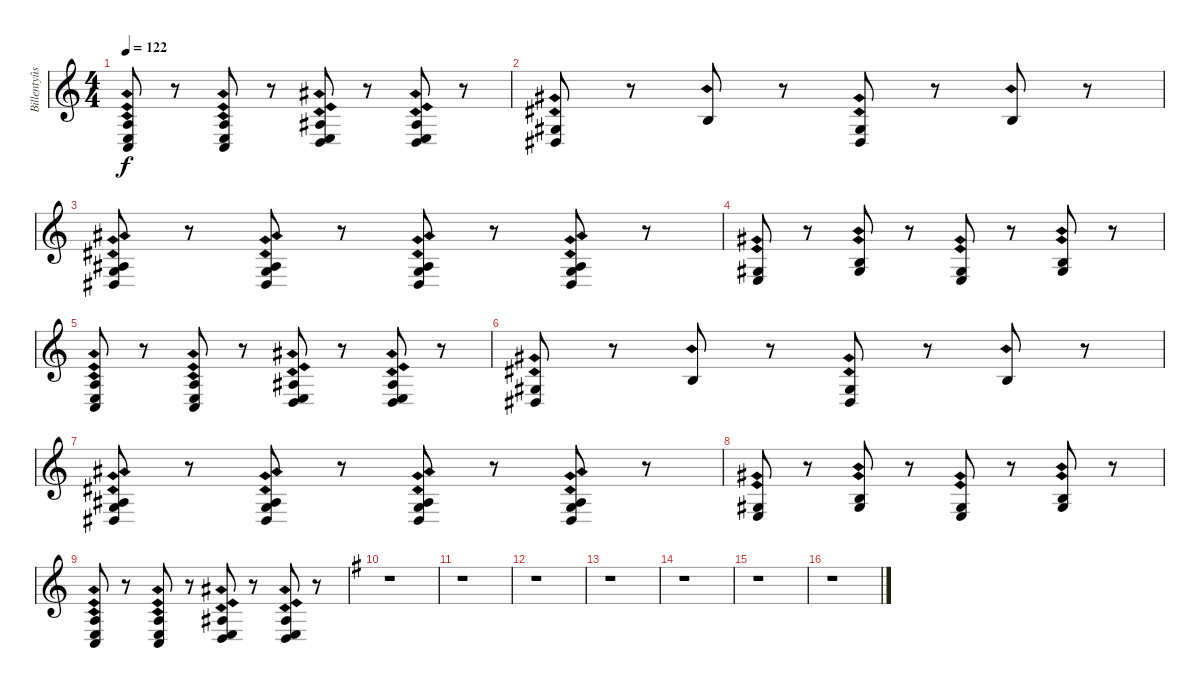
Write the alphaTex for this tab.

\track ("Billentyûs 1 (Mats Olausson)" "Billentyûs") {instrument drawbarorgan}
\staff {score}
\tuning (E4 B3 G3 D3 A2 E2 B1) {hide}
\ts (4 4)
\tempo 122
\clef g2
\ks c
(2.3{ph 12} 2.4{ph 12} 3.5{ph 12}).8{dy f} r.8 (2.3{ph 12} 2.4{ph 12} 3.5{ph 12}).8 r.8 (3.3{ph 12} 2.4{ph 12} 5.5{ph 12}).8 r.8 (3.3{ph 12} 2.4{ph 12} 5.5{ph 12}).8 r.8 |
(1.3{ph 12} 1.4{ph 12}).8 r.8 0.2{ph 12}.8 r.8 (1.3{ph 12} 1.4{ph 12}).8 r.8 0.2{ph 12}.8 r.8 |
(3.3{ph 12} 5.4{ph 12} 6.5{ph 12}).8 r.8 (3.3{ph 12} 5.4{ph 12} 6.5{ph 12}).8 r.8 (3.3{ph 12} 5.4{ph 12} 6.5{ph 12}).8 r.8 (3.3{ph 12} 5.4{ph 12} 6.5{ph 12}).8 r.8 |
(1.3{ph 12} 2.4{ph 12}).8 r.8 (0.2{ph 12} 1.3{ph 12}).8 r.8 (1.3{ph 12} 2.4{ph 12}).8 r.8 (0.2{ph 12} 1.3{ph 12}).8 r.8 |
(2.3{ph 12} 2.4{ph 12} 3.5{ph 12}).8 r.8 (2.3{ph 12} 2.4{ph 12} 3.5{ph 12}).8 r.8 (3.3{ph 12} 2.4{ph 12} 5.5{ph 12}).8 r.8 (3.3{ph 12} 2.4{ph 12} 5.5{ph 12}).8 r.8 |
(1.3{ph 12} 1.4{ph 12}).8 r.8 0.2{ph 12}.8 r.8 (1.3{ph 12} 1.4{ph 12}).8 r.8 0.2{ph 12}.8 r.8 |
(3.3{ph 12} 5.4{ph 12} 6.5{ph 12}).8 r.8 (3.3{ph 12} 5.4{ph 12} 6.5{ph 12}).8 r.8 (3.3{ph 12} 5.4{ph 12} 6.5{ph 12}).8 r.8 (3.3{ph 12} 5.4{ph 12} 6.5{ph 12}).8 r.8 |
(1.3{ph 12} 2.4{ph 12}).8 r.8 (0.2{ph 12} 1.3{ph 12}).8 r.8 (1.3{ph 12} 2.4{ph 12}).8 r.8 (0.2{ph 12} 1.3{ph 12}).8 r.8 |
(2.3{ph 12} 2.4{ph 12} 3.5{ph 12}).8 r.8 (2.3{ph 12} 2.4{ph 12} 3.5{ph 12}).8 r.8 (3.3{ph 12} 2.4{ph 12} 5.5{ph 12}).8 r.8 (3.3{ph 12} 2.4{ph 12} 5.5{ph 12}).8 r.8 |
\ks g
r.1 |
r.1 |
r.1 |
r.1 |
r.1 |
r.1 |
r.1
